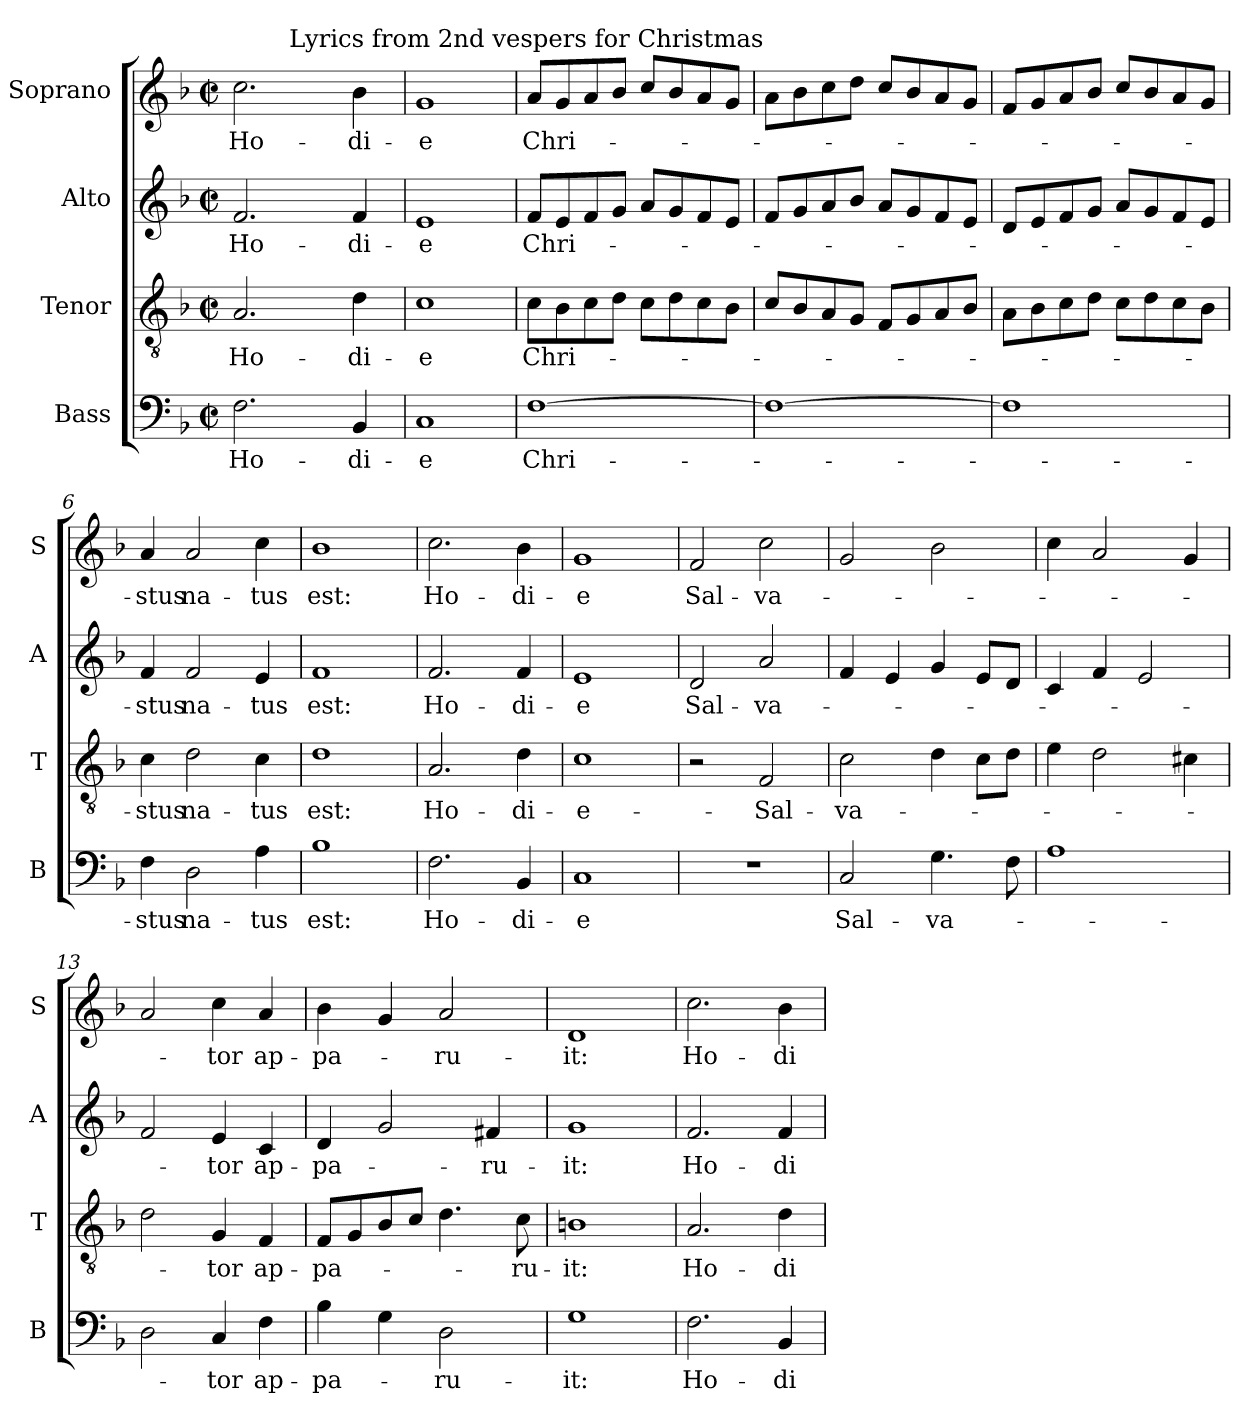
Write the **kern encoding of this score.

**kern	**text	**kern	**text	**kern	**text	**kern	**text
*part4	*part4	*part3	*part3	*part2	*part2	*part1	*part1
*staff4	*staff4	*staff3	*staff3	*staff2	*staff2	*staff1	*staff1
*I"Bass	*	*I"Tenor	*	*I"Alto	*	*I"Soprano	*
*I'B	*	*I'T	*	*I'A	*	*I'S	*
*clefF4	*	*clefGv2	*	*clefG2	*	*clefG2	*
*k[b-]	*	*k[b-]	*	*k[b-]	*	*k[b-]	*
*F:	*	*F:	*	*F:	*	*F:	*
*M2/2	*	*M2/2	*	*M2/2	*	*M2/2	*
*met(c|)	*	*met(c|)	*	*met(c|)	*	*met(c|)	*
=1	=1	=1	=1	=1	=1	=1	=1
*	*	*	*	*	*	*^	*
2.F\	Ho-	2.A/	Ho-	2.f/	Ho-	2.cc\	4ryy	Ho-
.	.	.	.	.	.	.	32ryy	.
!	!	!	!	!	!	!	!LO:TX:a:t=Lyrics from 2nd vespers for Christmas	!
.	.	.	.	.	.	.	2ryy	.
4BB-/	-di-	4d\	-di-	4f/	-di-	4b-\	.	-di-
.	.	.	.	.	.	.	8..ryy	.
*	*	*	*	*	*	*v	*v	*
=2	=2	=2	=2	=2	=2	=2	=2
1C	-e	1c	-e	1e	-e	1g	-e
=3	=3	=3	=3	=3	=3	=3	=3
[1F	Chri-	8c\L	Chri-	8f/L	Chri-	8a/L	Chri-
.	.	8B-\	.	8e/	.	8g/	.
.	.	8c\	.	8f/	.	8a/	.
.	.	8d\J	.	8g/J	.	8b-/J	.
.	.	8c\L	.	8a/L	.	8cc/L	.
.	.	8d\	.	8g/	.	8b-/	.
.	.	8c\	.	8f/	.	8a/	.
.	.	8B-\J	.	8e/J	.	8g/J	.
=4	=4	=4	=4	=4	=4	=4	=4
1F_	.	8c/L	.	8f/L	.	8a\L	.
.	.	8B-/	.	8g/	.	8b-\	.
.	.	8A/	.	8a/	.	8cc\	.
.	.	8G/J	.	8b-/J	.	8dd\J	.
.	.	8F/L	.	8a/L	.	8cc/L	.
.	.	8G/	.	8g/	.	8b-/	.
.	.	8A/	.	8f/	.	8a/	.
.	.	8B-/J	.	8e/J	.	8g/J	.
!!LO:LB:g=z
=5	=5	=5	=5	=5	=5	=5	=5
1F]	.	8A\L	.	8d/L	.	8f/L	.
.	.	8B-\	.	8e/	.	8g/	.
.	.	8c\	.	8f/	.	8a/	.
.	.	8d\J	.	8g/J	.	8b-/J	.
.	.	8c\L	.	8a/L	.	8cc/L	.
.	.	8d\	.	8g/	.	8b-/	.
.	.	8c\	.	8f/	.	8a/	.
.	.	8B-\J	.	8e/J	.	8g/J	.
=6	=6	=6	=6	=6	=6	=6	=6
4F\	-stus	4c\	-stus	4f/	-stus	4a/	-stus
2D\	na-	2d\	na-	2f/	na-	2a/	na-
4A\	-tus	4c\	-tus	4e/	-tus	4cc\	-tus
=7	=7	=7	=7	=7	=7	=7	=7
1B-	est:	1d	est:	1f	est:	1b-	est:
=8	=8	=8	=8	=8	=8	=8	=8
2.F\	Ho-	2.A/	Ho-	2.f/	Ho-	2.cc\	Ho-
4BB-/	-di-	4d\	-di-	4f/	-di-	4b-\	-di-
=9	=9	=9	=9	=9	=9	=9	=9
1C	-e	1c	-e-	1e	-e	1g	-e
!!LO:LB:g=z
=10	=10	=10	=10	=10	=10	=10	=10
1r	.	2r	.	2d/	Sal-	2f/	Sal-
.	.	2F/	-Sal-	2a/	-va-	2cc\	-va-
=11	=11	=11	=11	=11	=11	=11	=11
2C/	Sal-	2c\	-va-	4f/	.	2g/	.
.	.	.	.	4e/	.	.	.
4.G\	-va-	4d\	.	4g/	.	2b-\	.
.	.	8c\L	.	8e/L	.	.	.
8F\	.	8d\J	.	8d/J	.	.	.
=12	=12	=12	=12	=12	=12	=12	=12
1A	.	4e\	.	4c/	.	4cc\	.
.	.	2d\	.	4f/	.	2a/	.
.	.	.	.	2e/	.	.	.
.	.	4c#X\	.	.	.	4g/	.
=13	=13	=13	=13	=13	=13	=13	=13
2D\	.	2d\	.	2f/	.	2a/	.
4C/	-tor	4G/	-tor	4e/	-tor	4cc\	-tor
4F\	ap-	4F/	ap-	4c/	ap-	4a/	ap-
=14	=14	=14	=14	=14	=14	=14	=14
4B-\	-pa-	8F/L	-pa-	4d/	-pa-	4b-\	-pa-
.	.	8G/	.	.	.	.	.
4G\	.	8B-/	.	2g/	.	4g/	.
.	.	8c/J	.	.	.	.	.
2D\	-ru-	4.d\	.	.	.	2a/	-ru-
.	.	.	.	4f#X/	-ru-	.	.
.	.	8c\	-ru-	.	.	.	.
=15	=15	=15	=15	=15	=15	=15	=15
1G	-it:	1Bn	-it:	1g	-it:	1d	-it:
!!LO:PB:g=z
=16	=16	=16	=16	=16	=16	=16	=16
2.F\	Ho-	2.A/	Ho-	2.f/	Ho-	2.cc\	Ho-
4BB-/	-di-	4d\	-di-	4f/	-di-	4b-\	-di-
=	=	=	=	=	=	=	=
*-	*-	*-	*-	*-	*-	*-	*-
